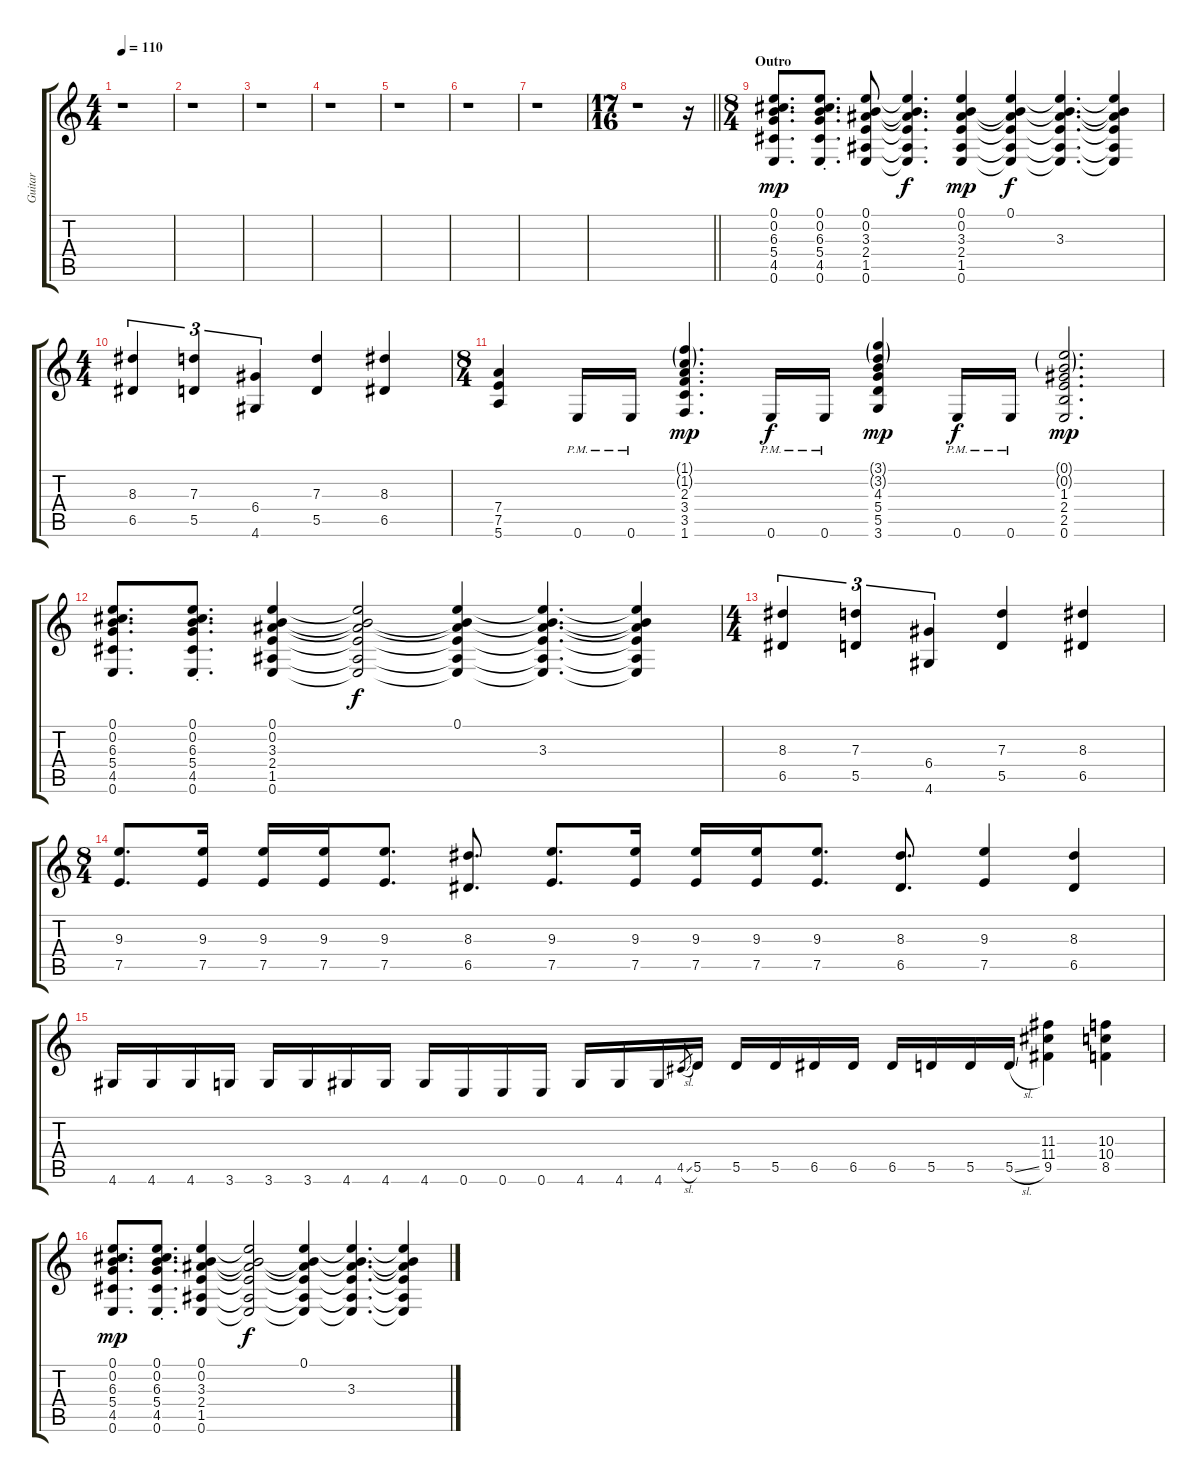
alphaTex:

\track ("Guitar" "Guitar") {instrument distortionguitar}
\staff {score tabs}
\tuning (E4 B3 G3 D3 A2 E2) {hide}
\ts (4 4)
\tempo 110
\clef g2
\ks c
r.1{dy f} |
r.1 |
r.1 |
r.1 |
r.1 |
r.1 |
r.1 |
\ts (17 16)
\barLineRight lightlight
r.1 r.16 |
\ts (8 4)
\section ("" "Outro")
(0.1 0.2 6.3 5.4 4.5 0.6).8{d dy mp volume 12 balance 0 instrument distortionguitar} (0.1{st} 0.2{st} 6.3{st} 5.4{st} 4.5{st} 0.6{st}).8{d} (0.1 0.2 3.3 2.4 1.5 0.6).8 (0.1{t} 0.2{t} 3.3{t} 2.4{t} 1.5{t} 0.6{t}).4{d dy f} (0.1 0.2 3.3 2.4 1.5 0.6).4{dy mp} (0.1 0.2{t} 3.3{t} 2.4{t} 1.5{t} 0.6{t}).4{dy f} (0.1{t} 0.2{t} 3.3 2.4{t} 1.5{t} 0.6{t}).4{d} (0.1{t} 0.2{t} 3.3{t} 2.4{t} 1.5{t} 0.6{t}).4 |
\ts (4 4)
(8.3 6.5).4{tu (3 2)} (7.3 5.5).4{tu (3 2)} (6.4 4.6).4{tu (3 2)} (7.3 5.5).4 (8.3 6.5).4 |
\ts (8 4)
(7.4 7.5 5.6).4 0.6{pm}.16 0.6{pm}.16 (1.1{g} 1.2{g} 2.3 3.4 3.5 1.6).4{d dy mp} 0.6{pm}.16{dy f} 0.6{pm}.16 (3.1{g} 3.2{g} 4.3 5.4 5.5 3.6).4{dy mp} 0.6{pm}.16{dy f} 0.6{pm}.16 (0.1{g} 0.2{g} 1.3 2.4 2.5 0.6).2{d dy mp} |
(0.1 0.2 6.3 5.4 4.5 0.6).8{d} (0.1{st} 0.2{st} 6.3{st} 5.4{st} 4.5{st} 0.6{st}).8{d} (0.1 0.2 3.3 2.4 1.5 0.6).4 (0.1{t} 0.2{t} 3.3{t} 2.4{t} 1.5{t} 0.6{t}).2{dy f} (0.1 0.2{t} 3.3{t} 2.4{t} 1.5{t} 0.6{t}).4 (0.1{t} 0.2{t} 3.3 2.4{t} 1.5{t} 0.6{t}).4{d} (0.1{t} 0.2{t} 3.3{t} 2.4{t} 1.5{t} 0.6{t}).4 |
\ts (4 4)
(8.3 6.5).4{tu (3 2)} (7.3 5.5).4{tu (3 2)} (6.4 4.6).4{tu (3 2)} (7.3 5.5).4 (8.3 6.5).4 |
\ts (8 4)
(9.3 7.5).8{d} (9.3 7.5).16 (9.3 7.5).16 (9.3 7.5).16 (9.3 7.5).8{d} (8.3 6.5).8{d} (9.3 7.5).8{d} (9.3 7.5).16 (9.3 7.5).16 (9.3 7.5).16 (9.3 7.5).8{d} (8.3 6.5).8{d} (9.3 7.5).4 (8.3 6.5).4 |
4.6.16 4.6.16 4.6.16 3.6.16 3.6.16 3.6.16 4.6.16 4.6.16 4.6.16 0.6.16 0.6.16 0.6.16 4.6.16 4.6.16 4.6.16 4.5{sl}.8{gr} 5.5.16 5.5.16 5.5.16 6.5.16 6.5.16 6.5.16 5.5.16 5.5.16 5.5{sl}.16 (11.3 11.4 9.5).4 (10.3 10.4 8.5).4 |
(0.1 0.2 6.3 5.4 4.5 0.6).8{d dy mp} (0.1{st} 0.2{st} 6.3{st} 5.4{st} 4.5{st} 0.6{st}).8{d} (0.1 0.2 3.3 2.4 1.5 0.6).4 (0.1{t} 0.2{t} 3.3{t} 2.4{t} 1.5{t} 0.6{t}).2{dy f} (0.1 0.2{t} 3.3{t} 2.4{t} 1.5{t} 0.6{t}).4 (0.1{t} 0.2{t} 3.3 2.4{t} 1.5{t} 0.6{t}).4{d} (0.1{t} 0.2{t} 3.3{t} 2.4{t} 1.5{t} 0.6{t}).4
